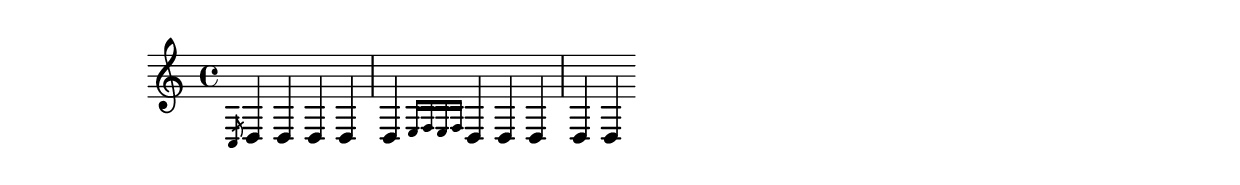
#(ly:set-option 'old-relative)
\version "2.2.0"
\header{ texidoc = "Tests MIDI output with grace notes. " }

\score { 
  \context Voice \notes\relative c {
    \context Voice=VoiceOne
	\grace {
  \override Stem  #'stroke-style = #"grace"
   c8 
  \revert Stem #'stroke-style }
 d4 d d d d
	\grace {
  \override Stem  #'stroke-style = #"grace"
   e16 f e f 
  \revert Stem #'stroke-style }
 d4 d d d d 
	
  }
  \paper { }  
  \midi { }
}

